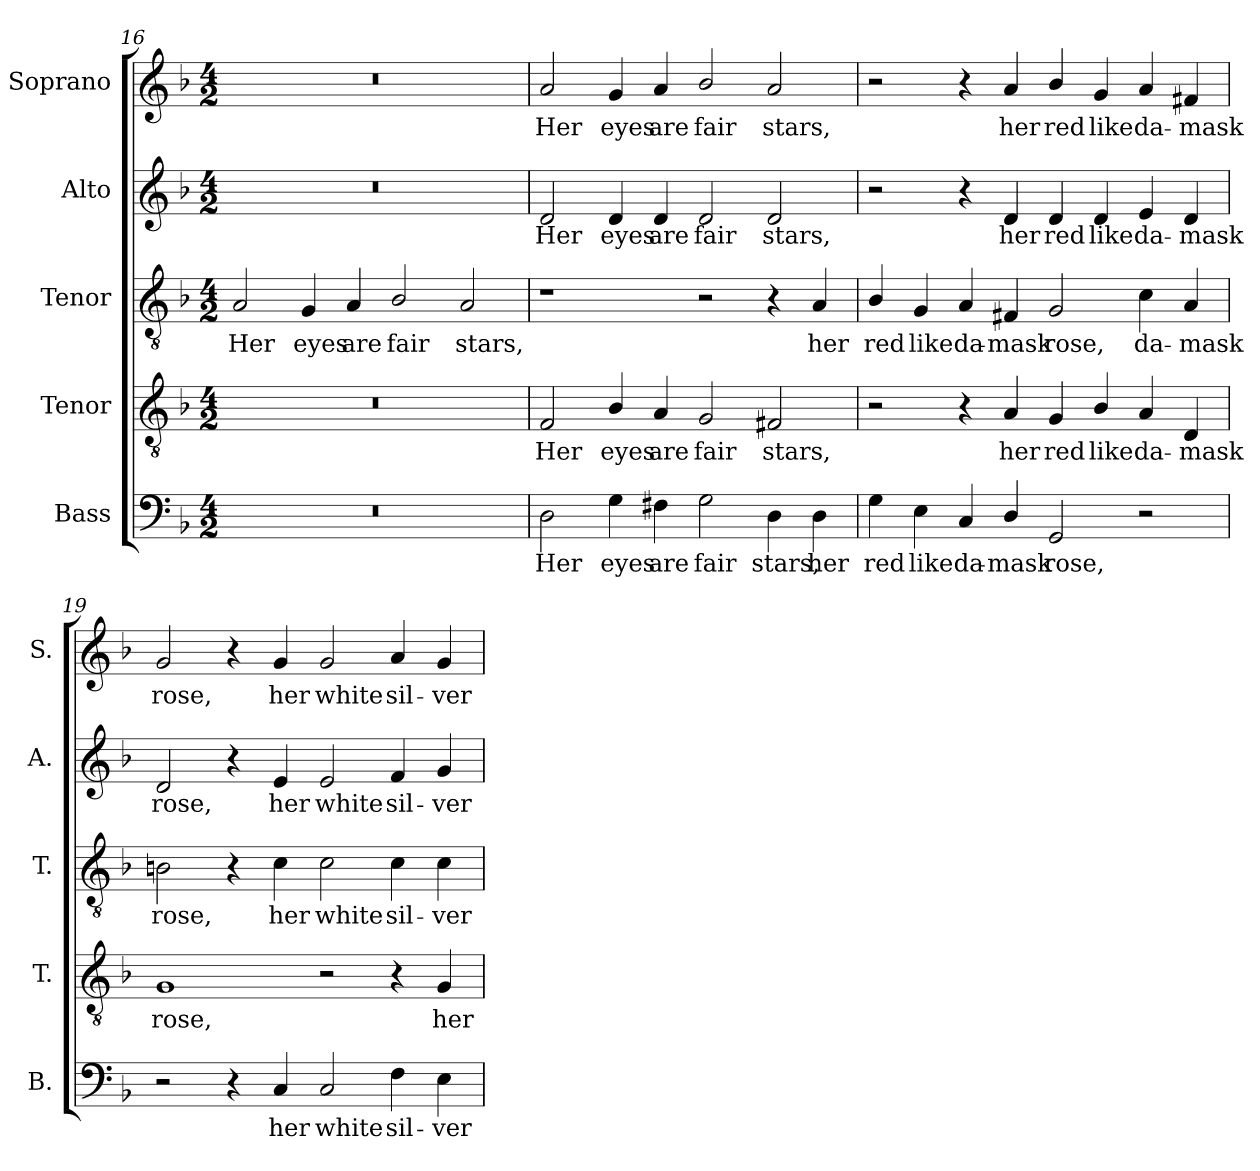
**kern	**text	**kern	**text	**kern	**text	**kern	**text	**kern	**text
*part5	*part5	*part4	*part4	*part3	*part3	*part2	*part2	*part1	*part1
*staff5	*staff5	*staff4	*staff4	*staff3	*staff3	*staff2	*staff2	*staff1	*staff1
*I"Bass	*	*I"Tenor	*	*I"Tenor	*	*I"Alto	*	*I"Soprano	*
*I'B.	*	*I'T.	*	*I'T.	*	*I'A.	*	*I'S.	*
!!LO:LB:g=z
*clefF4	*	*clefGv2	*	*clefGv2	*	*clefG2	*	*clefG2	*
*	*	*ITrd7c12	*	*ITrd7c12	*	*	*	*	*
*k[b-]	*	*k[b-]	*	*k[b-]	*	*k[b-]	*	*k[b-]	*
*F:	*	*F:	*	*F:	*	*F:	*	*F:	*
*M4/2	*	*M4/2	*	*M4/2	*	*M4/2	*	*M4/2	*
=16	=16	=16	=16	=16	=16	=16	=16	=16	=16
!LO:N:vis=1	!	!LO:N:vis=1	!	!	!	!	!	!	!
!	!	!	!	!	!LO:LY:b:color=#000000	!LO:N:vis=1	!	!LO:N:vis=1	!
0r	.	0r	.	2AAi/	Her	0r	.	0r	.
!	!	!	!	!	!LO:LY:b:color=#000000	!	!	!	!
.	.	.	.	4GGi/	eyes	.	.	.	.
!	!	!	!	!	!LO:LY:b:color=#000000	!	!	!	!
.	.	.	.	4AAi/	are	.	.	.	.
!	!	!	!	!	!LO:LY:b:color=#000000	!	!	!	!
.	.	.	.	2BB-i/	fair	.	.	.	.
!	!	!	!	!	!LO:LY:b:color=#000000	!	!	!	!
.	.	.	.	2AAi/	stars,	.	.	.	.
=17	=17	=17	=17	=17	=17	=17	=17	=17	=17
!	!LO:LY:b:color=#000000	!	!	!	!	!	!	!	!
!	!	!	!LO:LY:b:color=#000000	!	!	!	!	!	!
!	!	!	!	!	!	!	!LO:LY:b:color=#000000	!	!
!	!	!	!	!	!	!	!	!	!LO:LY:b:color=#000000
2Di\	Her	2FFi/	Her	1r	.	2di/	Her	2ai/	Her
!	!LO:LY:b:color=#000000	!	!	!	!	!	!	!	!
!	!	!	!LO:LY:b:color=#000000	!	!	!	!	!	!
!	!	!	!	!	!	!	!LO:LY:b:color=#000000	!	!
!	!	!	!	!	!	!	!	!	!LO:LY:b:color=#000000
4Gi\	eyes	4BB-i/	eyes	.	.	4di/	eyes	4gi/	eyes
!	!LO:LY:b:color=#000000	!	!	!	!	!	!	!	!
!	!	!	!LO:LY:b:color=#000000	!	!	!	!	!	!
!	!	!	!	!	!	!	!LO:LY:b:color=#000000	!	!
!	!	!	!	!	!	!	!	!	!LO:LY:b:color=#000000
4F#Xi\	are	4AAi/	are	.	.	4di/	are	4ai/	are
!	!LO:LY:b:color=#000000	!	!	!	!	!	!	!	!
!	!	!	!LO:LY:b:color=#000000	!	!	!	!	!	!
!	!	!	!	!	!	!	!LO:LY:b:color=#000000	!	!
!	!	!	!	!	!	!	!	!	!LO:LY:b:color=#000000
2Gi\	fair	2GGi/	fair	2r	.	2di/	fair	2b-i/	fair
!	!LO:LY:b:color=#000000	!	!	!	!	!	!	!	!
!	!	!	!LO:LY:b:color=#000000	!	!	!	!	!	!
!	!	!	!	!	!	!	!LO:LY:b:color=#000000	!	!
!	!	!	!	!	!	!	!	!	!LO:LY:b:color=#000000
4Di\	stars,	2FF#Xi/	stars,	4r	.	2di/	stars,	2ai/	stars,
!	!LO:LY:b:color=#000000	!	!	!	!	!	!	!	!
!	!	!	!	!	!LO:LY:b:color=#000000	!	!	!	!
4Di\	her	.	.	4AAi/	her	.	.	.	.
=18	=18	=18	=18	=18	=18	=18	=18	=18	=18
!	!LO:LY:b:color=#000000	!	!	!	!	!	!	!	!
!	!	!	!	!	!LO:LY:b:color=#000000	!	!	!	!
4Gi\	red	2r	.	4BB-i/	red	2r	.	2r	.
!	!LO:LY:b:color=#000000	!	!	!	!	!	!	!	!
!	!	!	!	!	!LO:LY:b:color=#000000	!	!	!	!
4Ei\	like	.	.	4GGi/	like	.	.	.	.
!	!LO:LY:b:color=#000000	!	!	!	!	!	!	!	!
!	!	!	!	!	!LO:LY:b:color=#000000	!	!	!	!
4Ci/	da-	4r	.	4AAi/	da-	4r	.	4r	.
!	!LO:LY:b:color=#000000	!	!	!	!	!	!	!	!
!	!	!	!LO:LY:b:color=#000000	!	!	!	!	!	!
!	!	!	!	!	!LO:LY:b:color=#000000	!	!	!	!
!	!	!	!	!	!	!	!LO:LY:b:color=#000000	!	!
!	!	!	!	!	!	!	!	!	!LO:LY:b:color=#000000
4Di/	-mask	4AAi/	her	4FF#Xi/	-mask	4di/	her	4ai/	her
!	!LO:LY:b:color=#000000	!	!	!	!	!	!	!	!
!	!	!	!LO:LY:b:color=#000000	!	!	!	!	!	!
!	!	!	!	!	!LO:LY:b:color=#000000	!	!	!	!
!	!	!	!	!	!	!	!LO:LY:b:color=#000000	!	!
!	!	!	!	!	!	!	!	!	!LO:LY:b:color=#000000
2GGi/	rose,	4GGi/	red	2GGi/	rose,	4di/	red	4b-i/	red
!	!	!	!LO:LY:b:color=#000000	!	!	!	!	!	!
!	!	!	!	!	!	!	!LO:LY:b:color=#000000	!	!
!	!	!	!	!	!	!	!	!	!LO:LY:b:color=#000000
.	.	4BB-i/	like	.	.	4di/	like	4gi/	like
!	!	!	!LO:LY:b:color=#000000	!	!	!	!	!	!
!	!	!	!	!	!LO:LY:b:color=#000000	!	!	!	!
!	!	!	!	!	!	!	!LO:LY:b:color=#000000	!	!
!	!	!	!	!	!	!	!	!	!LO:LY:b:color=#000000
2r	.	4AAi/	da-	4Ci\	da-	4ei/	da-	4ai/	da-
!	!	!	!LO:LY:b:color=#000000	!	!	!	!	!	!
!	!	!	!	!	!LO:LY:b:color=#000000	!	!	!	!
!	!	!	!	!	!	!	!LO:LY:b:color=#000000	!	!
!	!	!	!	!	!	!	!	!	!LO:LY:b:color=#000000
.	.	4DDi/	-mask	4AAi/	-mask	4di/	-mask	4f#Xi/	-mask
!!LO:PB:g=z
=19	=19	=19	=19	=19	=19	=19	=19	=19	=19
!	!	!	!LO:LY:b:color=#000000	!	!	!	!	!	!
!	!	!	!	!	!LO:LY:b:color=#000000	!	!	!	!
!	!	!	!	!	!	!	!LO:LY:b:color=#000000	!	!
!	!	!	!	!	!	!	!	!	!LO:LY:b:color=#000000
2r	.	1GGi	rose,	2BBni\	rose,	2di/	rose,	2gi/	rose,
4r	.	.	.	4r	.	4r	.	4r	.
!	!LO:LY:b:color=#000000	!	!	!	!	!	!	!	!
!	!	!	!	!	!LO:LY:b:color=#000000	!	!	!	!
!	!	!	!	!	!	!	!LO:LY:b:color=#000000	!	!
!	!	!	!	!	!	!	!	!	!LO:LY:b:color=#000000
4Ci/	her	.	.	4Ci\	her	4ei/	her	4gi/	her
!	!LO:LY:b:color=#000000	!	!	!	!	!	!	!	!
!	!	!	!	!	!LO:LY:b:color=#000000	!	!	!	!
!	!	!	!	!	!	!	!LO:LY:b:color=#000000	!	!
!	!	!	!	!	!	!	!	!	!LO:LY:b:color=#000000
2Ci/	white	2r	.	2Ci\	white	2ei/	white	2gi/	white
!	!LO:LY:b:color=#000000	!	!	!	!	!	!	!	!
!	!	!	!	!	!LO:LY:b:color=#000000	!	!	!	!
!	!	!	!	!	!	!	!LO:LY:b:color=#000000	!	!
!	!	!	!	!	!	!	!	!	!LO:LY:b:color=#000000
4Fi\	sil-	4r	.	4Ci\	sil-	4fi/	sil-	4ai/	sil-
!	!LO:LY:b:color=#000000	!	!	!	!	!	!	!	!
!	!	!	!LO:LY:b:color=#000000	!	!	!	!	!	!
!	!	!	!	!	!LO:LY:b:color=#000000	!	!	!	!
!	!	!	!	!	!	!	!LO:LY:b:color=#000000	!	!
!	!	!	!	!	!	!	!	!	!LO:LY:b:color=#000000
4Ei\	-ver	4GGi/	her	4Ci\	-ver	4gi/	-ver	4gi/	-ver
=	=	=	=	=	=	=	=	=	=
*-	*-	*-	*-	*-	*-	*-	*-	*-	*-
